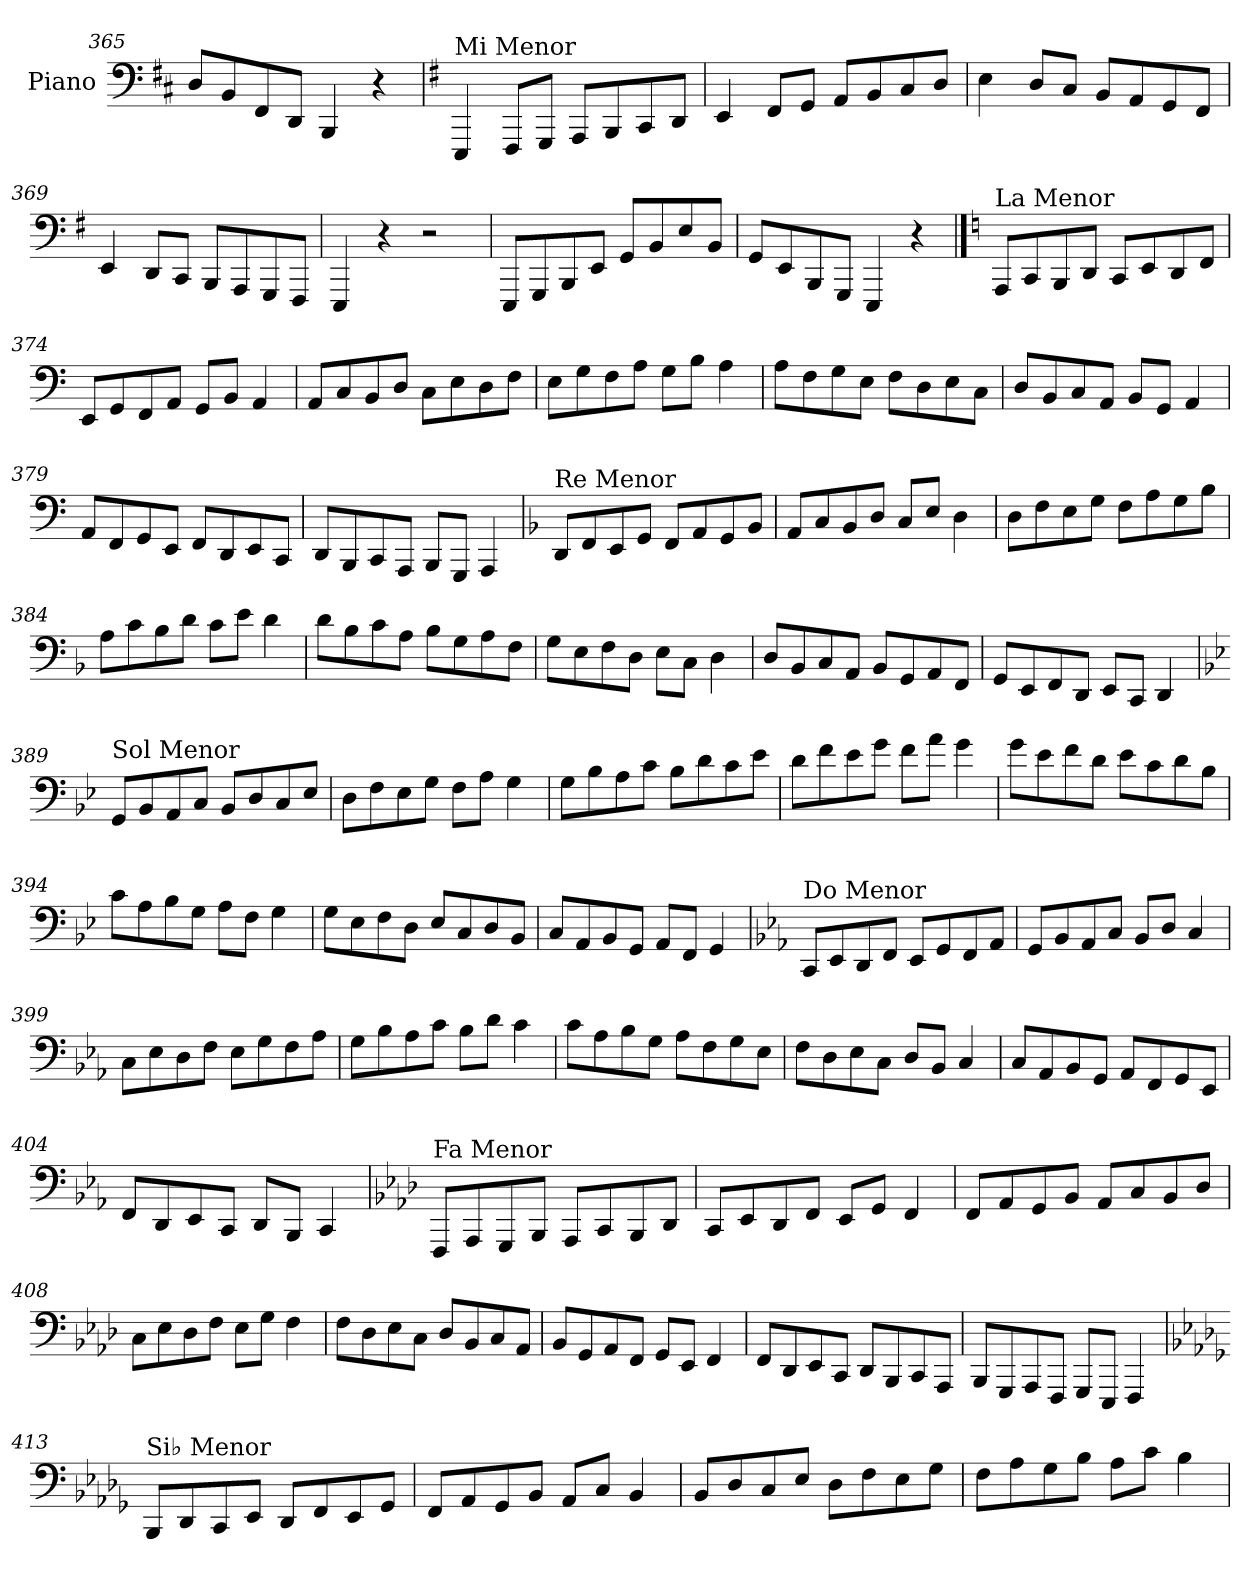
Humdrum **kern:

**kern
*part1
*staff1
*I"Piano
*I'Pno.
*clefF4
*k[f#c#]
=365
8D/L
8BB/
8FF#/
8DD/J
4BBB/
4r
!!LO:LB:g=z
=366
*k[f#]
!LO:TX:a:t=Mi Menor
4EEE/
8FFF#/L
8GGG/J
8AAA/L
8BBB/
8CC/
8DD/J
=367
4EE/
8FF#/L
8GG/J
8AA/L
8BB/
8C/
8D/J
=368
4E\
8D/L
8C/J
8BB/L
8AA/
8GG/
8FF#/J
=369
4EE/
8DD/L
8CC/J
8BBB/L
8AAA/
8GGG/
8FFF#/J
=370
4EEE/
4r
2r
=371
8EEE/L
8GGG/
8BBB/
8EE/J
8GG/L
8BB/
8E/
8BB/J
=372
8GG/L
8EE/
8BBB/
8GGG/J
4EEE/
4r
!!LO:PB:g=z
==373
*k[]
!LO:TX:a:t=La Menor
8AAA/L
8CC/
8BBB/
8DD/J
8CC/L
8EE/
8DD/
8FF/J
=374
8EE/L
8GG/
8FF/
8AA/J
8GG/L
8BB/J
4AA/
=375
8AA/L
8C/
8BB/
8D/J
8C\L
8E\
8D\
8F\J
=376
8E\L
8G\
8F\
8A\J
8G\L
8B\J
4A\
!!LO:LB:g=z
=377
8A\L
8F\
8G\
8E\J
8F\L
8D\
8E\
8C\J
=378
8D/L
8BB/
8C/
8AA/J
8BB/L
8GG/J
4AA/
=379
8AA/L
8FF/
8GG/
8EE/J
8FF/L
8DD/
8EE/
8CC/J
=380
8DD/L
8BBB/
8CC/
8AAA/J
8BBB/L
8GGG/J
4AAA/
!!LO:LB:g=z
=381
*k[b-]
!LO:TX:a:t=Re Menor
8DD/L
8FF/
8EE/
8GG/J
8FF/L
8AA/
8GG/
8BB-/J
=382
8AA/L
8C/
8BB-/
8D/J
8C/L
8E/J
4D\
=383
8D\L
8F\
8E\
8G\J
8F\L
8A\
8G\
8B-\J
=384
8A\L
8c\
8B-\
8d\J
8c\L
8e\J
4d\
!!LO:LB:g=z
=385
8d\L
8B-\
8c\
8A\J
8B-\L
8G\
8A\
8F\J
=386
8G\L
8E\
8F\
8D\J
8E\L
8C\J
4D\
=387
8D/L
8BB-/
8C/
8AA/J
8BB-/L
8GG/
8AA/
8FF/J
=388
8GG/L
8EE/
8FF/
8DD/J
8EE/L
8CC/J
4DD/
!!LO:LB:g=z
=389
*k[b-e-]
!LO:TX:a:t=Sol Menor
8GG/L
8BB-/
8AA/
8C/J
8BB-/L
8D/
8C/
8E-/J
=390
8D\L
8F\
8E-\
8G\J
8F\L
8A\J
4G\
=391
8G\L
8B-\
8A\
8c\J
8B-\L
8d\
8c\
8e-\J
=392
8d\L
8f\
8e-\
8g\J
8f\L
8a\J
4g\
!!LO:LB:g=z
=393
8g\L
8e-\
8f\
8d\J
8e-\L
8c\
8d\
8B-\J
=394
8c\L
8A\
8B-\
8G\J
8A\L
8F\J
4G\
=395
8G\L
8E-\
8F\
8D\J
8E-/L
8C/
8D/
8BB-/J
=396
8C/L
8AA/
8BB-/
8GG/J
8AA/L
8FF/J
4GG/
!!LO:LB:g=z
=397
*k[b-e-a-]
!LO:TX:a:t=Do Menor
8CC/L
8EE-/
8DD/
8FF/J
8EE-/L
8GG/
8FF/
8AA-/J
=398
8GG/L
8BB-/
8AA-/
8C/J
8BB-/L
8D/J
4C/
=399
8C\L
8E-\
8D\
8F\J
8E-\L
8G\
8F\
8A-\J
=400
8G\L
8B-\
8A-\
8c\J
8B-\L
8d\J
4c\
!!LO:LB:g=z
=401
8c\L
8A-\
8B-\
8G\J
8A-\L
8F\
8G\
8E-\J
=402
8F\L
8D\
8E-\
8C\J
8D/L
8BB-/J
4C/
=403
8C/L
8AA-/
8BB-/
8GG/J
8AA-/L
8FF/
8GG/
8EE-/J
=404
8FF/L
8DD/
8EE-/
8CC/J
8DD/L
8BBB-/J
4CC/
!!LO:PB:g=z
=405
*k[b-e-a-d-]
!LO:TX:a:t=Fa Menor
8FFF/L
8AAA-/
8GGG/
8BBB-/J
8AAA-/L
8CC/
8BBB-/
8DD-/J
=406
8CC/L
8EE-/
8DD-/
8FF/J
8EE-/L
8GG/J
4FF/
=407
8FF/L
8AA-/
8GG/
8BB-/J
8AA-/L
8C/
8BB-/
8D-/J
=408
8C\L
8E-\
8D-\
8F\J
8E-\L
8G\J
4F\
!!LO:LB:g=z
=409
8F\L
8D-\
8E-\
8C\J
8D-/L
8BB-/
8C/
8AA-/J
=410
8BB-/L
8GG/
8AA-/
8FF/J
8GG/L
8EE-/J
4FF/
=411
8FF/L
8DD-/
8EE-/
8CC/J
8DD-/L
8BBB-/
8CC/
8AAA-/J
=412
8BBB-/L
8GGG/
8AAA-/
8FFF/J
8GGG/L
8EEE-/J
4FFF/
!!LO:LB:g=z
=413
*k[b-e-a-d-g-]
!LO:TX:a:t=Si♭ Menor
8BBB-/L
8DD-/
8CC/
8EE-/J
8DD-/L
8FF/
8EE-/
8GG-/J
=414
8FF/L
8AA-/
8GG-/
8BB-/J
8AA-/L
8C/J
4BB-/
=415
8BB-/L
8D-/
8C/
8E-/J
8D-\L
8F\
8E-\
8G-\J
=416
8F\L
8A-\
8G-\
8B-\J
8A-\L
8c\J
4B-\
=
*-
